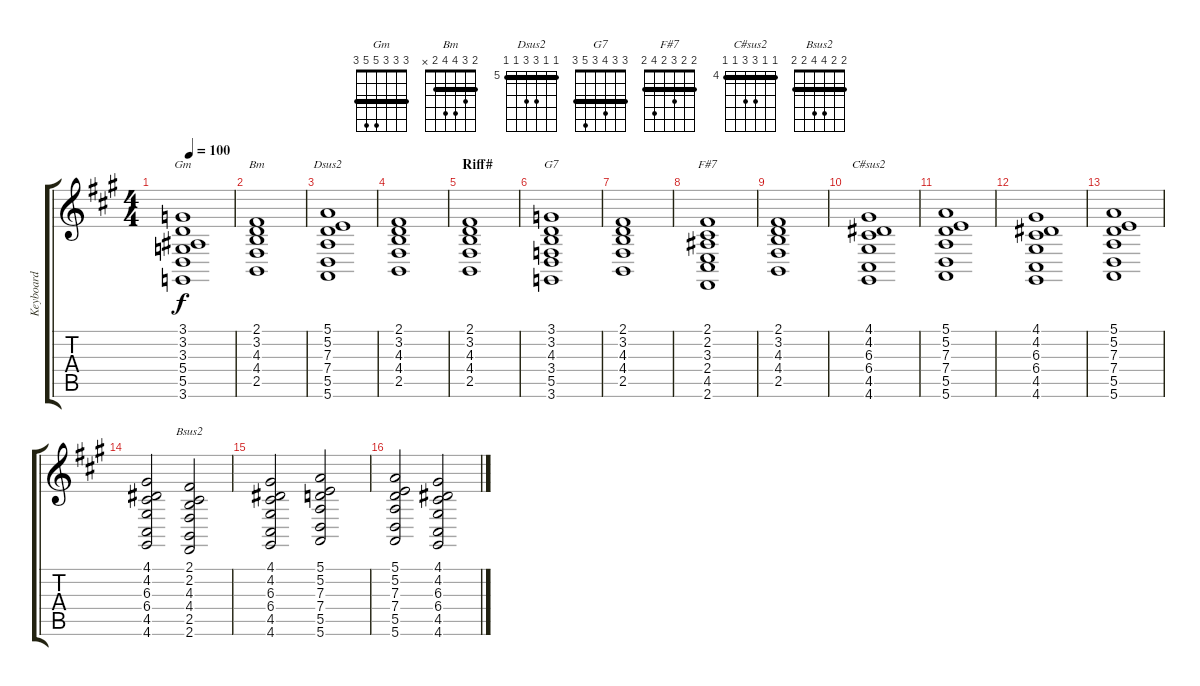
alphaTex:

\track ("Keyboard" "Keyboard") {instrument electricpiano1}
\staff {score tabs}
\tuning (E4 B3 G3 D3 A2 E2) {hide}
\chord ("Gm" 3 3 3 5 5 3) {barre 3}
\chord ("Bm" 2 3 4 4 2 x) {barre 2}
\chord ("Dsus2" 5 5 7 7 5 5) {firstfret 5 barre 5}
\chord ("G7" 3 3 4 3 5 3) {barre 3}
\chord ("F#7" 2 2 3 2 4 2) {barre 2}
\chord ("C#sus2" 4 4 6 6 4 4) {firstfret 4 barre 4}
\chord ("Bsus2" 2 2 4 4 2 2) {barre 2}
\ts (4 4)
\tempo 100
\clef g2
\ks f#minor
(3.1 3.2 3.3 5.4 5.5 3.6).1{ch "Gm" dy f} |
(2.1 3.2 4.3 4.4 2.5).1{ch "Bm"} |
(5.1 5.2 7.3 7.4 5.5 5.6).1{ch "Dsus2"} |
(2.1 3.2 4.3 4.4 2.5).1 |
\section ("" "Riff#")
(2.1 3.2 4.3 4.4 2.5).1 |
(3.1 3.2 4.3 3.4 5.5 3.6).1{ch "G7"} |
(2.1 3.2 4.3 4.4 2.5).1 |
(2.1 2.2 3.3 2.4 4.5 2.6).1{ch "F#7"} |
(2.1 3.2 4.3 4.4 2.5).1 |
(4.1 4.2 6.3 6.4 4.5 4.6).1{ch "C#sus2"} |
(5.1 5.2 7.3 7.4 5.5 5.6).1 |
(4.1 4.2 6.3 6.4 4.5 4.6).1 |
(5.1 5.2 7.3 7.4 5.5 5.6).1 |
(4.1 4.2 6.3 6.4 4.5 4.6).2 (2.1 2.2 4.3 4.4 2.5 2.6).2{ch "Bsus2"} |
(4.1 4.2 6.3 6.4 4.5 4.6).2 (5.1 5.2 7.3 7.4 5.5 5.6).2 |
(5.1 5.2 7.3 7.4 5.5 5.6).2 (4.1 4.2 6.3 6.4 4.5 4.6).2
